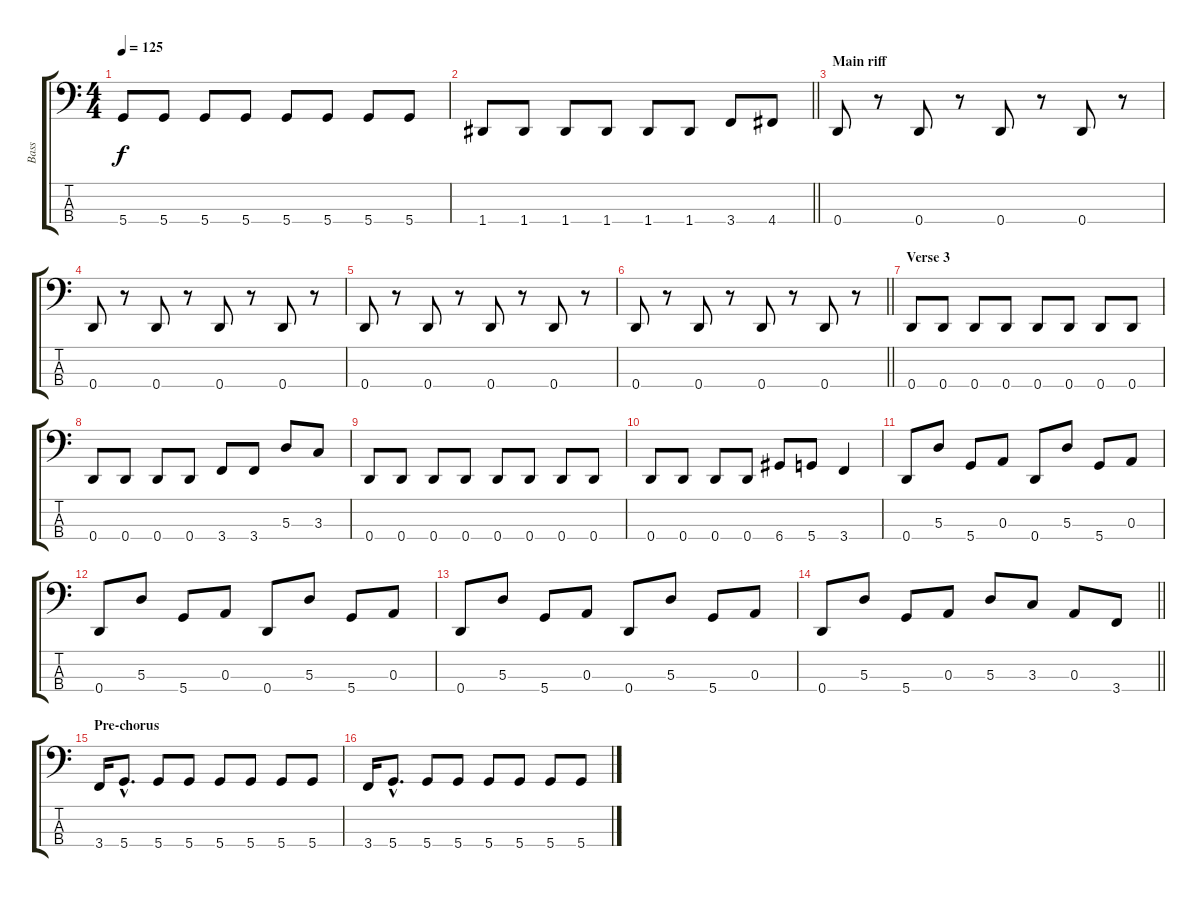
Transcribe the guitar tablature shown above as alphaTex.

\track ("Bass" "Bass") {instrument electricbassfinger}
\staff {score tabs}
\tuning (G2 D2 A1 D1) {hide}
\ts (4 4)
\tempo 125
\clef f4
\ks c
5.4.8{dy f} 5.4.8 5.4.8 5.4.8 5.4.8 5.4.8 5.4.8 5.4.8 |
\barLineRight lightlight
1.4.8 1.4.8 1.4.8 1.4.8 1.4.8 1.4.8 3.4.8 4.4.8 |
\section ("" "Main riff")
0.4.8 r.8 0.4.8 r.8 0.4.8 r.8 0.4.8 r.8 |
0.4.8 r.8 0.4.8 r.8 0.4.8 r.8 0.4.8 r.8 |
0.4.8 r.8 0.4.8 r.8 0.4.8 r.8 0.4.8 r.8 |
\barLineRight lightlight
0.4.8 r.8 0.4.8 r.8 0.4.8 r.8 0.4.8 r.8 |
\section ("" "Verse 3")
0.4.8 0.4.8 0.4.8 0.4.8 0.4.8 0.4.8 0.4.8 0.4.8 |
0.4.8 0.4.8 0.4.8 0.4.8 3.4.8 3.4.8 5.3.8 3.3.8 |
0.4.8 0.4.8 0.4.8 0.4.8 0.4.8 0.4.8 0.4.8 0.4.8 |
0.4.8 0.4.8 0.4.8 0.4.8 6.4.8 5.4.8 3.4.4 |
0.4.8 5.3.8 5.4.8 0.3.8 0.4.8 5.3.8 5.4.8 0.3.8 |
0.4.8 5.3.8 5.4.8 0.3.8 0.4.8 5.3.8 5.4.8 0.3.8 |
0.4.8 5.3.8 5.4.8 0.3.8 0.4.8 5.3.8 5.4.8 0.3.8 |
\barLineRight lightlight
0.4.8 5.3.8 5.4.8 0.3.8 5.3.8 3.3.8 0.3.8 3.4.8 |
\section ("" "Pre-chorus")
3.4.16 5.4{hac}.8{d} 5.4.8 5.4.8 5.4.8 5.4.8 5.4.8 5.4.8 |
3.4.16 5.4{hac}.8{d} 5.4.8 5.4.8 5.4.8 5.4.8 5.4.8 5.4.8
